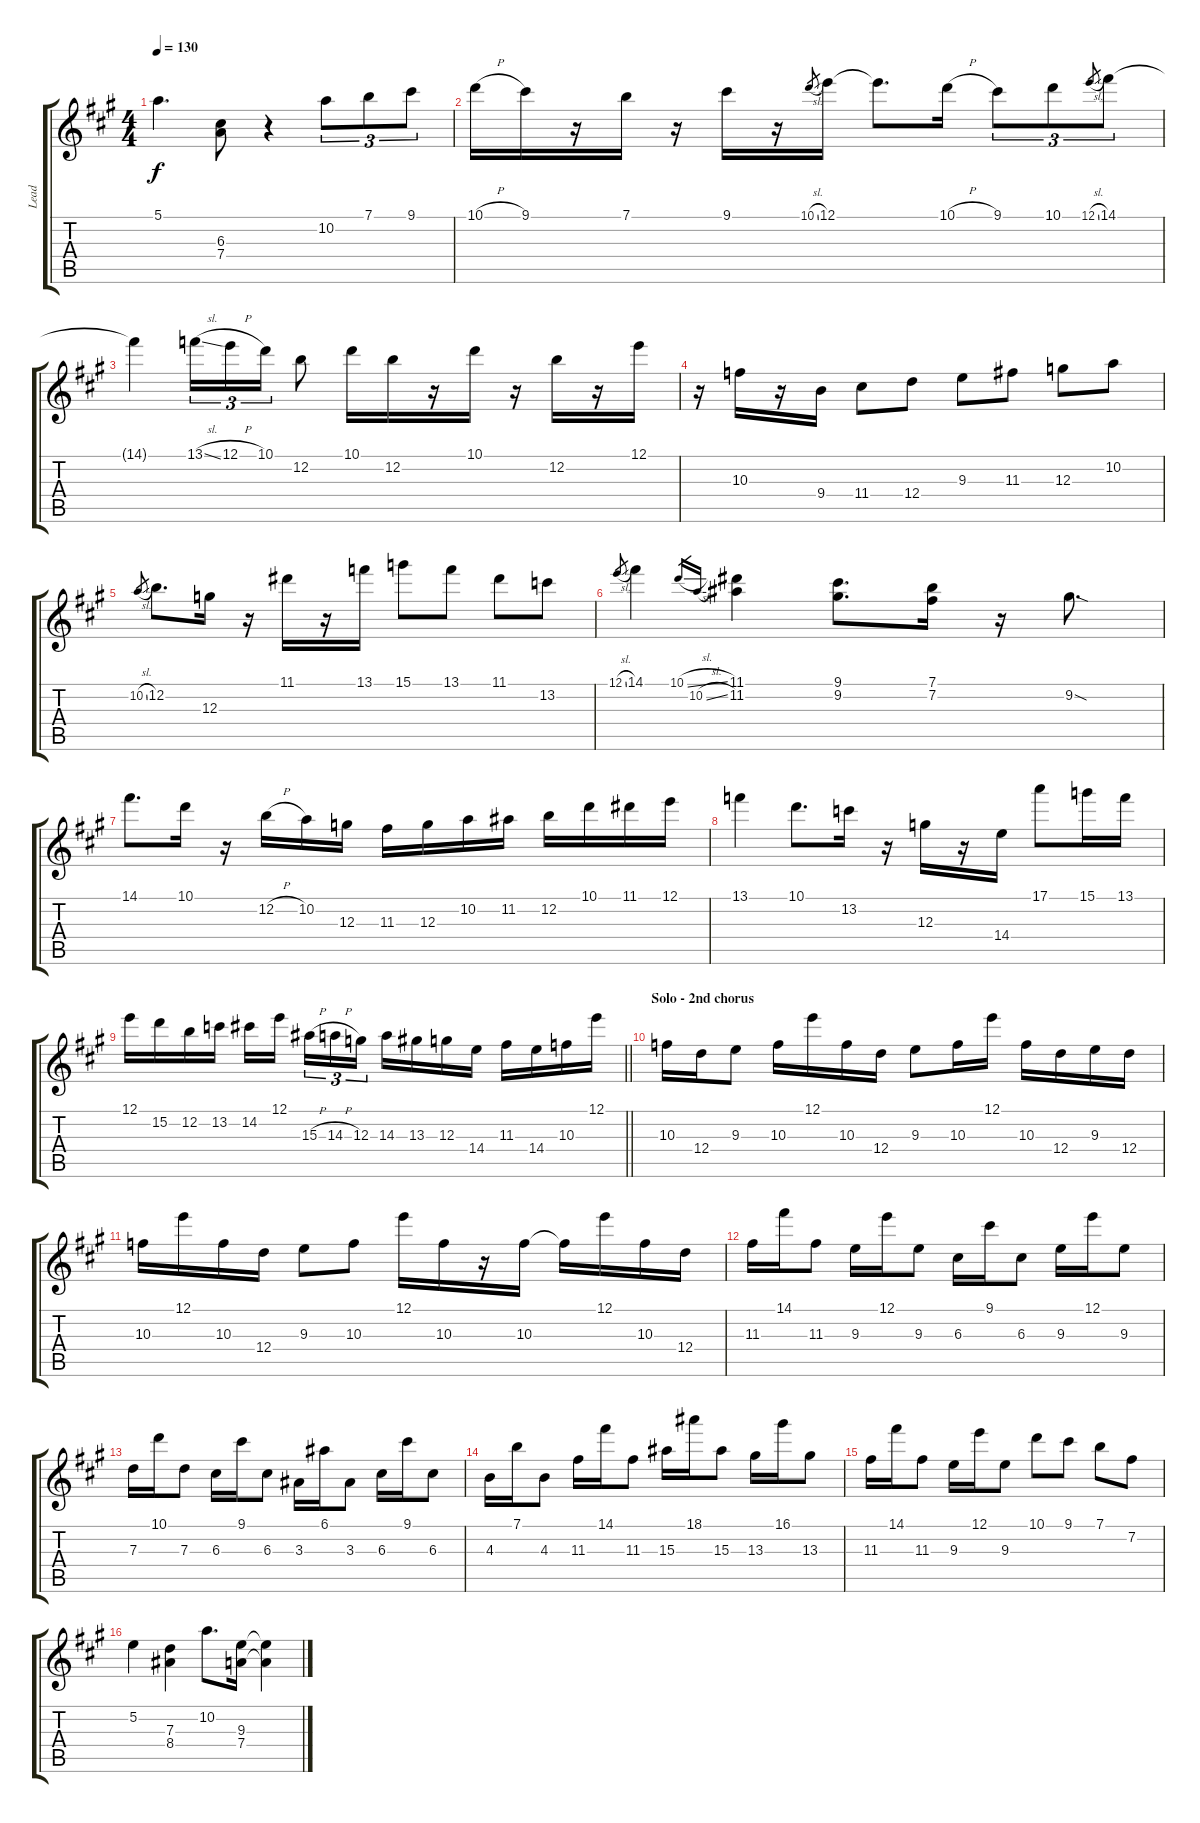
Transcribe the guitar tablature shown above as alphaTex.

\track ("Lead" "Lead") {instrument electricguitarjazz}
\staff {score tabs}
\tuning (E4 B3 G3 D3 A2 E2) {hide}
\ts (4 4)
\tempo 130
\clef g2
\ks a
5.1.4{d dy f} (6.3 7.4).8 r.4 10.2.8{tu (3 2)} 7.1.8{tu (3 2)} 9.1.8{tu (3 2)} |
10.1{h}.16 9.1.16 r.16 7.1.16 r.16 9.1.16 r.16 10.1{sl}.8{gr} 12.1.16 12.1{t}.8{d} 10.1{h}.16 9.1.8{tu (3 2)} 10.1.8{tu (3 2)} 12.1{sl}.8{gr} 14.1.8{tu (3 2)} |
14.1{t}.4 13.1{sl}.16{tu (3 2)} 12.1{h}.16{tu (3 2)} 10.1.16{tu (3 2)} 12.2.8 10.1.16 12.2.16 r.16 10.1.16 r.16 12.2.16 r.16 12.1.16 |
r.16 10.3.16 r.16 9.4.16 11.4.8 12.4.8 9.3.8 11.3.8 12.3.8 10.2.8 |
10.2{sl}.8{gr} 12.2.8{d} 12.3.16 r.16 11.1.16 r.16 13.1.16 15.1.8 13.1.8 11.1.8 13.2.8 |
12.1{sl}.8{gr} 14.1.4 10.1{sl}.16{gr} 10.2{sl}.16{gr} (11.1 11.2).4 (9.1 9.2).8{d} (7.1 7.2).16 r.16 9.2{sod}.8{d} |
14.1.8{d} 10.1.16 r.16 12.2{h}.16 10.2.16 12.3.16 11.3.16 12.3.16 10.2.16 11.2.16 12.2.16 10.1.16 11.1.16 12.1.16 |
13.1.4 10.1.8{d} 13.2.16 r.16 12.3.16 r.16 14.4.16 17.1.8 15.1.16 13.1.16 |
\barLineRight lightlight
12.1.16 15.2.16 12.2.16 13.2.16 14.2.16 12.1.16{beam splitsecondary} 15.3{h}.16{tu (3 2)} 14.3{h}.16{tu (3 2)} 12.3.16{tu (3 2)} 14.3.16 13.3.16 12.3.16 14.4.16 11.3.16 14.4.16 10.3.16 12.1.16 |
\section ("" "Solo - 2nd chorus")
10.3.16 12.4.16 9.3.8 10.3.16 12.1.16 10.3.16 12.4.16 9.3.8 10.3.16 12.1.16 10.3.16 12.4.16 9.3.16 12.4.16 |
10.3.16 12.1.16 10.3.16 12.4.16 9.3.8 10.3.8 12.1.16 10.3.16 r.16 10.3.16 10.3{t}.16 12.1.16 10.3.16 12.4.16 |
11.3.16 14.1.16 11.3.8 9.3.16 12.1.16 9.3.8 6.3.16 9.1.16 6.3.8 9.3.16 12.1.16 9.3.8 |
7.3.16 10.1.16 7.3.8 6.3.16 9.1.16 6.3.8 3.3.16 6.1.16 3.3.8 6.3.16 9.1.16 6.3.8 |
4.3.16 7.1.16 4.3.8 11.3.16 14.1.16 11.3.8 15.3.16 18.1.16 15.3.8 13.3.16 16.1.16 13.3.8 |
11.3.16 14.1.16 11.3.8 9.3.16 12.1.16 9.3.8 10.1.8 9.1.8 7.1.8 7.2.8 |
5.2.4 (7.3 8.4).4 10.2.8{d} (9.3 7.4).16 (9.3{t} 7.4{t}).4
